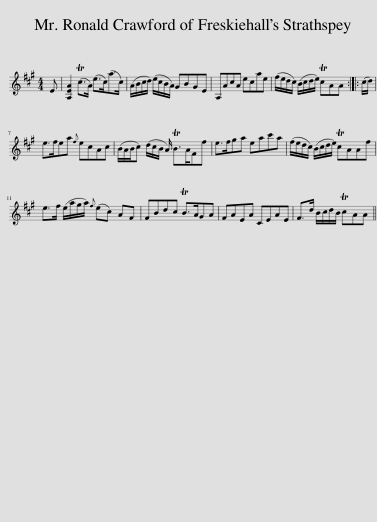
X:1
L:1/8
M:4/4
I:linebreak $
K:A
V:1 treble
V:1
 E | [A,EA]2 (Tc>A) (e>c)(a>c) | (A/B/c/d/) (e/c/B/A/) GBGE | A,AcA ecae | (f/e/d/c/) (B/c/d/e/) TcAA :: %5
 (c/d/) |$ e>fea{f} ecAc | (B/A/B/c) (d/c/B/ A/) TB>AFf | e>fga eac'a | (f/e/d/c/) (B/c/d/e/) TcAAf |$ %10
 e>f (e/a/g/a/){f} (ec) AF | FBdc TB>AGA | FAEA CEAE | F>d B/c/d/B/ TcAA || %14
